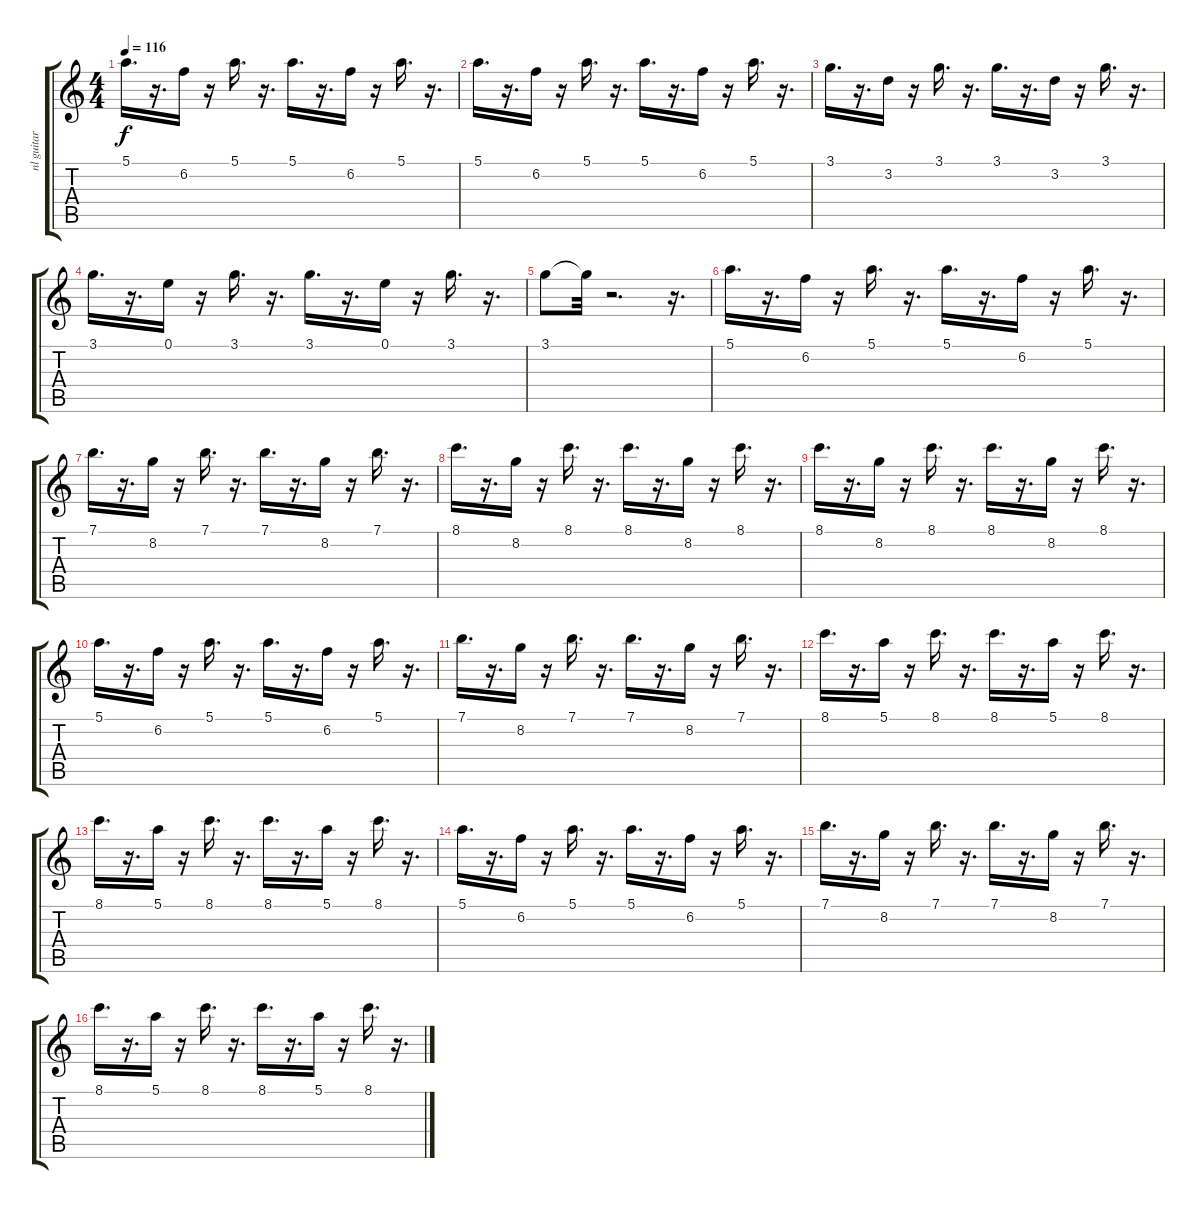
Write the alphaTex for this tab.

\track ("nl guitar" "nl guitar") {instrument acousticguitarnylon}
\staff {score tabs}
\tuning (E4 B3 G3 D3 A2 E2) {hide}
\ts (4 4)
\tempo 116
\clef g2
\ks c
5.1.16{d dy f} r.16{d} 6.2.16 r.16 5.1.16{d} r.16{d} 5.1.16{d} r.16{d} 6.2.16 r.16 5.1.16{d} r.16{d} |
5.1.16{d} r.16{d} 6.2.16 r.16 5.1.16{d} r.16{d} 5.1.16{d} r.16{d} 6.2.16 r.16 5.1.16{d} r.16{d} |
3.1.16{d} r.16{d} 3.2.16 r.16 3.1.16{d} r.16{d} 3.1.16{d} r.16{d} 3.2.16 r.16 3.1.16{d} r.16{d} |
3.1.16{d} r.16{d} 0.1.16 r.16 3.1.16{d} r.16{d} 3.1.16{d} r.16{d} 0.1.16 r.16 3.1.16{d} r.16{d} |
3.1.8 3.1{t}.32 r.2{d} r.16{d} |
5.1.16{d} r.16{d} 6.2.16 r.16 5.1.16{d} r.16{d} 5.1.16{d} r.16{d} 6.2.16 r.16 5.1.16{d} r.16{d} |
7.1.16{d} r.16{d} 8.2.16 r.16 7.1.16{d} r.16{d} 7.1.16{d} r.16{d} 8.2.16 r.16 7.1.16{d} r.16{d} |
8.1.16{d} r.16{d} 8.2.16 r.16 8.1.16{d} r.16{d} 8.1.16{d} r.16{d} 8.2.16 r.16 8.1.16{d} r.16{d} |
8.1.16{d} r.16{d} 8.2.16 r.16 8.1.16{d} r.16{d} 8.1.16{d} r.16{d} 8.2.16 r.16 8.1.16{d} r.16{d} |
5.1.16{d} r.16{d} 6.2.16 r.16 5.1.16{d} r.16{d} 5.1.16{d} r.16{d} 6.2.16 r.16 5.1.16{d} r.16{d} |
7.1.16{d} r.16{d} 8.2.16 r.16 7.1.16{d} r.16{d} 7.1.16{d} r.16{d} 8.2.16 r.16 7.1.16{d} r.16{d} |
8.1.16{d} r.16{d} 5.1.16 r.16 8.1.16{d} r.16{d} 8.1.16{d} r.16{d} 5.1.16 r.16 8.1.16{d} r.16{d} |
8.1.16{d} r.16{d} 5.1.16 r.16 8.1.16{d} r.16{d} 8.1.16{d} r.16{d} 5.1.16 r.16 8.1.16{d} r.16{d} |
5.1.16{d} r.16{d} 6.2.16 r.16 5.1.16{d} r.16{d} 5.1.16{d} r.16{d} 6.2.16 r.16 5.1.16{d} r.16{d} |
7.1.16{d} r.16{d} 8.2.16 r.16 7.1.16{d} r.16{d} 7.1.16{d} r.16{d} 8.2.16 r.16 7.1.16{d} r.16{d} |
8.1.16{d} r.16{d} 5.1.16 r.16 8.1.16{d} r.16{d} 8.1.16{d} r.16{d} 5.1.16 r.16 8.1.16{d} r.16{d}
